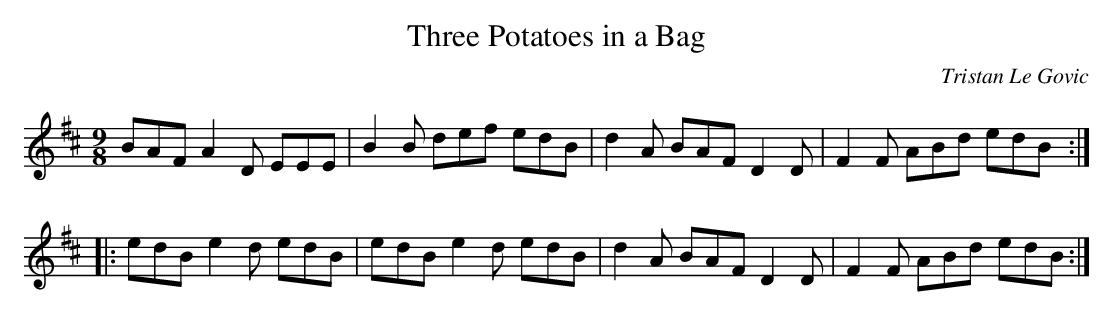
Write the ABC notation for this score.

X:1
T:Three Potatoes in a Bag
C:Tristan Le Govic
M:9/8
L:1/8
K:Edor
BAF A2D EEE | B2B def edB | d2A BAF D2D | F2F ABd edB ::
edB e2d edB | edB e2d edB | d2A BAF D2D | F2F ABd edB :|
